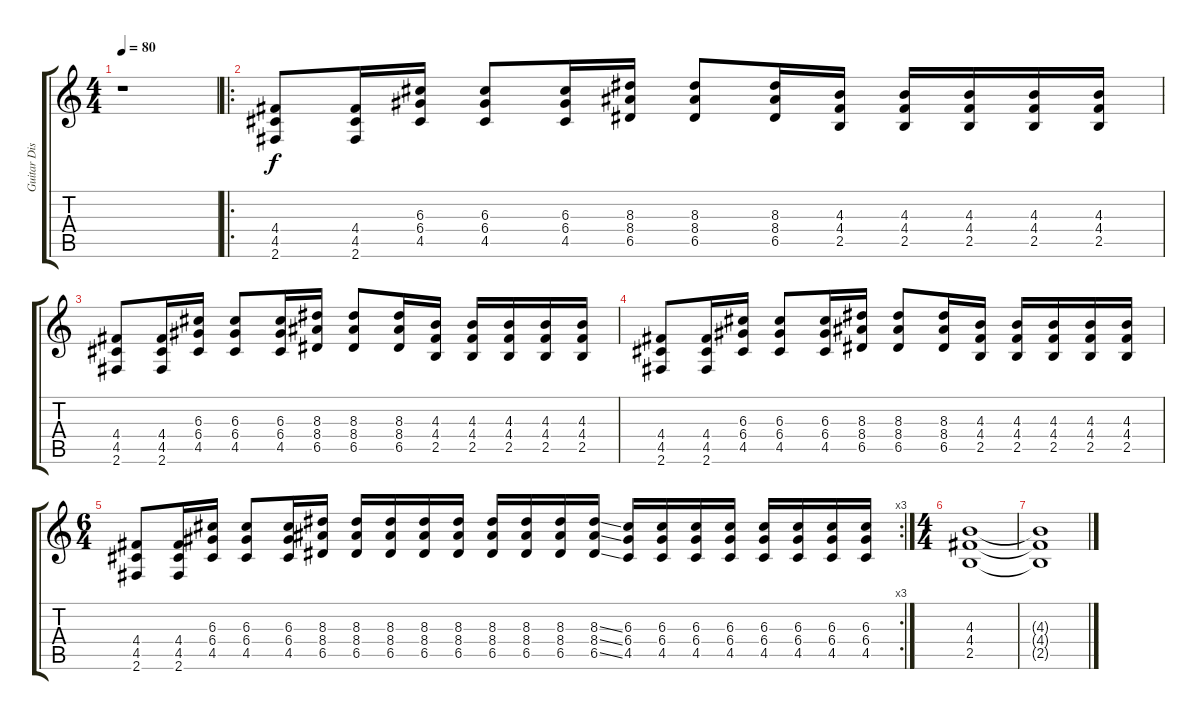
\track ("Guitar Dist" "Guitar Dis") {instrument distortionguitar}
\staff {score tabs}
\tuning (E4 B3 G3 D3 A2 E2) {hide}
\ts (4 4)
\tempo 80
\clef g2
\ks c
r.1{dy f} |
\ro
(4.4 4.5 2.6).8 (4.4 4.5 2.6).16 (6.3 6.4 4.5).16 (6.3 6.4 4.5).8 (6.3 6.4 4.5).16 (8.3 8.4 6.5).16 (8.3 8.4 6.5).8 (8.3 8.4 6.5).16 (4.3 4.4 2.5).16 (4.3 4.4 2.5).16 (4.3 4.4 2.5).16 (4.3 4.4 2.5).16 (4.3 4.4 2.5).16 |
(4.4 4.5 2.6).8 (4.4 4.5 2.6).16 (6.3 6.4 4.5).16 (6.3 6.4 4.5).8 (6.3 6.4 4.5).16 (8.3 8.4 6.5).16 (8.3 8.4 6.5).8 (8.3 8.4 6.5).16 (4.3 4.4 2.5).16 (4.3 4.4 2.5).16 (4.3 4.4 2.5).16 (4.3 4.4 2.5).16 (4.3 4.4 2.5).16 |
(4.4 4.5 2.6).8 (4.4 4.5 2.6).16 (6.3 6.4 4.5).16 (6.3 6.4 4.5).8 (6.3 6.4 4.5).16 (8.3 8.4 6.5).16 (8.3 8.4 6.5).8 (8.3 8.4 6.5).16 (4.3 4.4 2.5).16 (4.3 4.4 2.5).16 (4.3 4.4 2.5).16 (4.3 4.4 2.5).16 (4.3 4.4 2.5).16 |
\rc 3
\ts (6 4)
(4.4 4.5 2.6).8 (4.4 4.5 2.6).16 (6.3 6.4 4.5).16 (6.3 6.4 4.5).8 (6.3 6.4 4.5).16 (8.3 8.4 6.5).16 (8.3 8.4 6.5).16 (8.3 8.4 6.5).16 (8.3 8.4 6.5).16 (8.3 8.4 6.5).16 (8.3 8.4 6.5).16 (8.3 8.4 6.5).16 (8.3 8.4 6.5).16 (8.3{ss} 8.4{ss} 6.5{ss}).16 (6.3 6.4 4.5).16 (6.3 6.4 4.5).16 (6.3 6.4 4.5).16 (6.3 6.4 4.5).16 (6.3 6.4 4.5).16 (6.3 6.4 4.5).16 (6.3 6.4 4.5).16 (6.3 6.4 4.5).16 |
\ts (4 4)
(4.3 4.4 2.5).1 |
(4.3{t} 4.4{t} 2.5{t}).1
